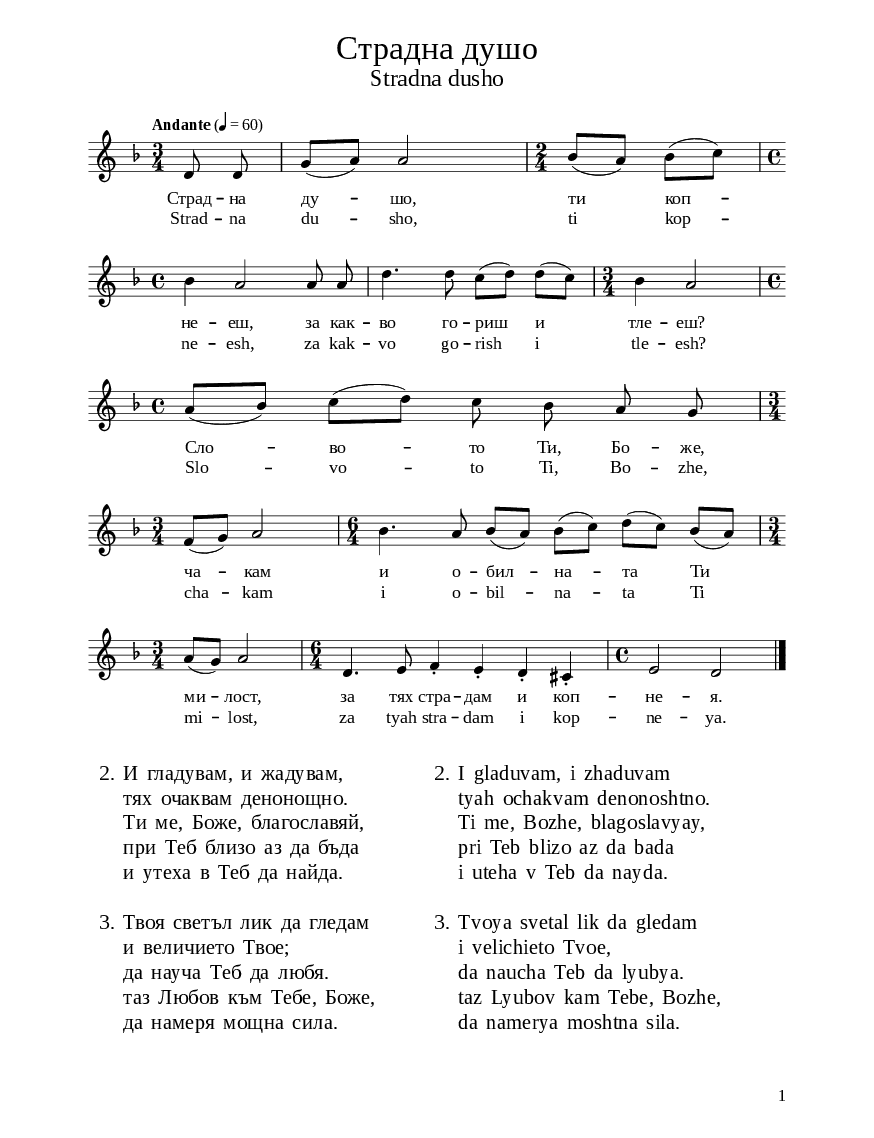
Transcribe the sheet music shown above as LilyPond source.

\version "2.24.0"

% include paper part and global functions
\include "include/globals.ily"

\bookpart {
  \include "include/bookpart-paper.ily"
  \score {
    \include "include/score-layout.ily"

    \new Voice \absolute {
      \clef treble
      \key d \minor
      \time 3/4
      \tempoFunc "Andante" 4 "60"
      \autoBeamOff
      \partial 4
      d'8 d' | g'8 ([ a' ]) a'2 | \time 2/4 bes'8 ([ a' ])  bes' ([ c'' ])  | \break
      
      \time 4/4 bes'4 a'2 a'8 a' | 
      d''4. d''8 c'' ([ d'' ]) d'' ([ c'' ]) \time 3/4  bes'4 a'2 |\break 
      \time 4/4  a'8 ([ bes' ]) c'' ([ d'' ]) c'' bes' a' g' \break |
      \time 3/4  f'8 ([ g' ]) a'2 | \time 6/4  bes'4. a'8 bes' ([ a' ]) bes' ([ c'' ]) d'' ([ c'' ]) bes' ([ a' ]) \break |
      \time 3/4  |a'8 ([ g'8 ]) a'2 | \time 6/4  d'4. e'8 f'4\staccato e'4\staccato d'\staccato cis'\staccato | \time 4/4  e'2 d' | \bar "|." \break

    }

    \addlyrics {
      Страд -- на
      ду -- шо, ти коп -- не -- еш, за как -- во го --
      риш и тле -- еш? Сло -- во -- то Ти, Бо -- же,
      ча -- кам и о -- бил -- на -- та Ти ми -- лост,
      за тях стра -- дам и коп -- не -- я.}
      \addlyrics {
        Strad -- na
        du -- sho, ti kop -- ne -- esh, za kak -- vo go --
        rish i tle -- esh? Slo -- vo -- to Ti, Bo -- zhe,
        cha -- kam i o -- bil -- na -- ta Ti mi -- lost,
        za tyah stra -- dam i kop -- ne -- ya.
      }


      \header {
        title = \titleFunc "Страдна душо" "Stradna dusho"
      }

      \midi{}

    } % score



    \markup \fontsize #bgCoupletFontSize {
      \hspace #1
      \override #`(baseline-skip . ,bgCoupletBaselineSkip)
      \column {
        \line {   2. И гладувам, и жадувам,}

        \line {   "   " тях очаквам денонощно.}

        \line {   "   " Ти ме, Боже, благославяй,}

        \line {   "   " при Теб близо аз да бъда}

        \line {   "   " и утеха в Теб да найда.}
        \line { " " }

        \line {   3. Твоя светъл лик да гледам}

        \line {   "   " и величието Твое;}

        \line {   "   " да науча Теб да любя.}

        \line {   "   " таз Любов към Тебе, Боже,}

        \line {   "   " да намеря мощна сила.}

     
    
      }

      \hspace #5
      \override #`(baseline-skip . ,bgCoupletBaselineSkip)
      \column {
        \line {   2. I gladuvam, i zhaduvam }

        \line {   "   "tyah ochakvam denonoshtno.}

        \line {   "   "Ti me, Bozhe, blagoslavyay,}

        \line {   "   "pri Teb blizo az da bada}

        \line {   "   "i uteha v Teb da nayda.}

        \line { " " }

        \line {  3. Tvoya svetal lik da gledam}

        \line {   "   "i velichieto Tvoe,}

        \line {   "   "da naucha Teb da lyubya.}

        \line {   "   "taz Lyubov kam Tebe, Bozhe,}

        \line {   "   "da namerya moshtna sila.}

    


      } %column
    } % markup

\pageBreak


    \markup \fontsize #bgCoupletFontSize {
      \hspace #1
      \override #`(baseline-skip . ,bgCoupletBaselineSkip)
      \column {
      

        \line {   4. Във подвизи – съвършенство}

        \line {   "   " да познавам милостта Ти,}

        \line {   "   " превеликата Ти тайна,}

        \line {   "   " що разкрива на човека}

        \line {   "   " суетата на живота.}
             \line { " " }
    \line {    5. Всичко грешно на Земята}

        \line {   "   " е преходно, мимолетно.}

        \line {   "   " Само Ти си вечен, Боже,}

        \line {   "   " Тебе хвалим, Тебе славим,}

        \line {   "   " Теб ще славят вековете.}
    
      }

      \hspace #5
      \override #`(baseline-skip . ,bgCoupletBaselineSkip)
      \column {
          
      

        \line {  4. Vav podvizi – savarshenstvo}

        \line {   "   "da poznavam milostta Ti,}

        \line {   "   "prevelikata Ti tayna,}

        \line {   "   "shto razkriva na choveka}

        \line {   "   "suetata na zhivota.}

        \line { " " }
        \line {  5. Vsichko greshno na Zemyata}

        \line {   "   "e prehodno, mimoletno.}

        \line {   "   "Samo Ti si vechen, Bozhe:}

        \line {   "   "Tebe hvalim, Tebe slavim,}

        \line {   "   "Teb shte slavyat vekovete.}

      } %column
    } % markup
 
\markup \empty-three
    % include foreign translation(s) of the song
    \version "2.22.0"

\markup \fill-line { \fontsize #6 "Leidende Seele" }
\markup \null
\markup \null
\markup \fontsize #+2.5 {
  \hspace #10
  \override #'(baseline-skip . 2)
  \column {
    \line { " " }

    \line {  1.  Leidende Seele, die du dich sehnst:}

    \line {   "   " Wofür brennst und glühst du? }

    \line {   "   "Ich warte auf Dein Wort, oh Gott,}

    \line {   "   "und auf Deine reichliche Barmherzigkeit. }

    \line {   "   "Dafür leide ich, danach sehne ich mich.}

    \line { " " }
    \line {   2.  Und ich hungere und ich dürste, }

    \line {   "   "ich erwarte dies Tag und Nacht. }

    \line {   "   "Segne mich Gott, }

    \line {   "   "auf dass ich Dir nahe bin }

    \line {   "   "und bei Dir Trost finde.}

    \line { " " }
    \line {   3.  Ich schaue Dein lichtvolles Antlitz }

    \line {   "   "und Deine Größe,}

    \line {   "   "auf dass ich Dich lieben lerne. }

    \line {   "   "Möge ich in dieser Liebe Deine machtvolle Kraft finden.}

    \line { " " }
    \line { 4.  In den Heldentaten und der Vollkommenheit }

    \line {   "   "möge ich Deine Barmherzigkeit erkennen,}

    \line {   "   "Dein allmächtiges Geheimnis,}

    \line {   "   "das dem Menschen Eitelkeit des Lebens}

    \line {   "   "offenbart. }

    \line { " " }
    \line {   5. Alles Sündige auf der Erde}

    \line {   "   "ist vergänglich und flüchtig.}

    \line {   "   "Nur Du Gott, bist ewig:}

    \line {   "   "Wir loben Dich, wir lobpreisen Dich,}

    \line {   "   "Dich wird die Ewigkeit lobpreisen.}

  }
}


%{
convert-ly (GNU LilyPond) 2.20.0  convert-ly: Processing `'...
Applying conversion: 2.19.2, 2.19.7, 2.19.11, 2.19.16, 2.19.22,
2.19.24, 2.19.28, 2.19.29, 2.19.32, 2.19.40, 2.19.46, 2.19.49,
2.19.80, 2.20.0
%}


  } % bookpart
